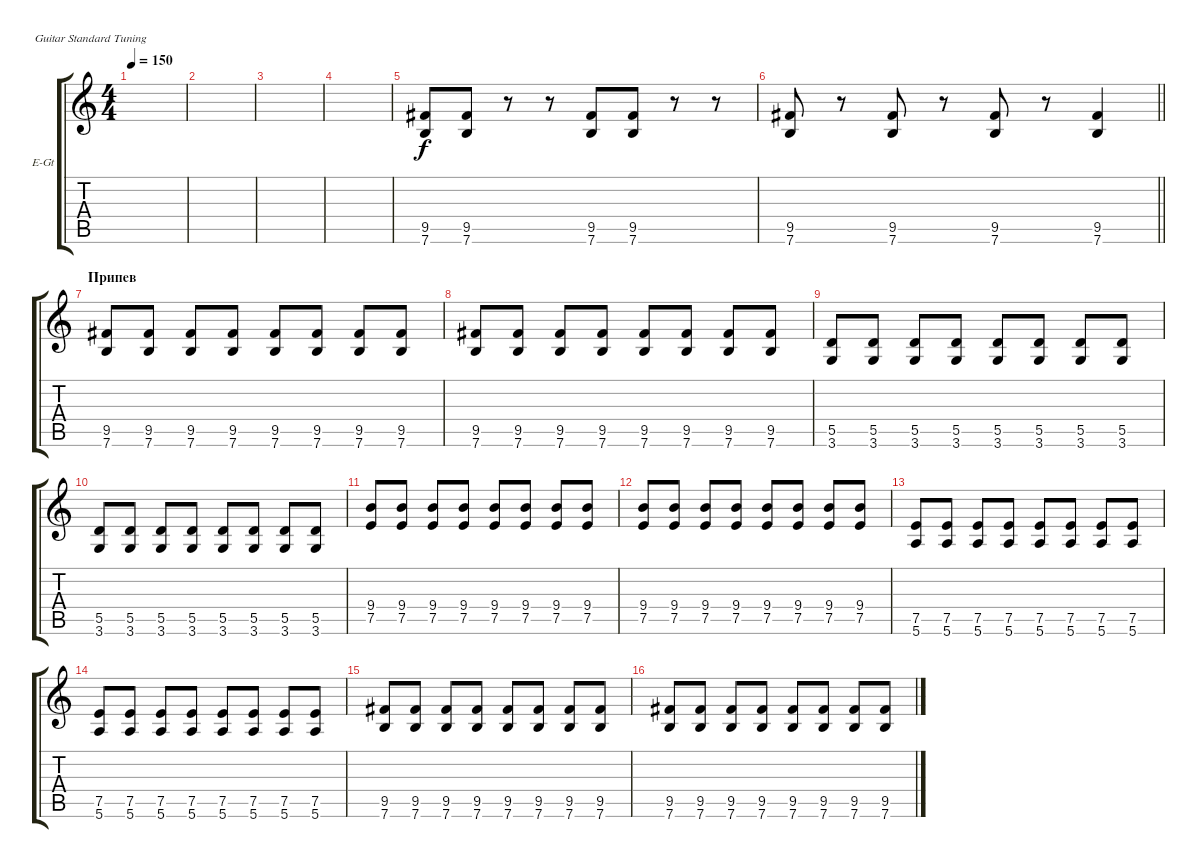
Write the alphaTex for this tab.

\bracketExtendMode groupsimilarinstruments
\firstSystemTrackNameOrientation horizontal
\otherSystemsTrackNameOrientation horizontal
\track ("Electric Rhythm Guitar" "E-Gt") {instrument overdrivenguitar}
\staff {score tabs}
\tuning (E4 B3 G3 D3 A2 E2)
\ts (4 4)
\tempo 150
\clef g2
\scale
0.333333
\ks c
|
\scale
0.333333 |
\scale
0.333333 |
\scale
0.333333 |
\scale
0.333333 (9.5 7.6).8 (9.5 7.6).8 r.8 r.8 (9.5 7.6).8 (9.5 7.6).8 r.8 r.8 |
\scale
0.333333
\barLineRight lightlight
(9.5 7.6).8 r.8 (9.5 7.6).8 r.8 (9.5 7.6).8 r.8 (9.5 7.6).4 |
\section ("" "Припев")
\scale
0.333333 (9.5 7.6).8 (9.5 7.6).8 (9.5 7.6).8 (9.5 7.6).8 (9.5 7.6).8 (9.5 7.6).8 (9.5 7.6).8 (9.5 7.6).8 |
\scale
0.333333 (9.5 7.6).8 (9.5 7.6).8 (9.5 7.6).8 (9.5 7.6).8 (9.5 7.6).8 (9.5 7.6).8 (9.5 7.6).8 (9.5 7.6).8 |
\scale
0.333333 (5.5 3.6).8 (5.5 3.6).8 (5.5 3.6).8 (5.5 3.6).8 (5.5 3.6).8 (5.5 3.6).8 (5.5 3.6).8 (5.5 3.6).8 |
\scale
0.333333 (5.5 3.6).8 (5.5 3.6).8 (5.5 3.6).8 (5.5 3.6).8 (5.5 3.6).8 (5.5 3.6).8 (5.5 3.6).8 (5.5 3.6).8 |
\scale
0.333333 (9.4 7.5).8 (9.4 7.5).8 (9.4 7.5).8 (9.4 7.5).8 (9.4 7.5).8 (9.4 7.5).8 (9.4 7.5).8 (9.4 7.5).8 |
\scale
0.333333 (9.4 7.5).8 (9.4 7.5).8 (9.4 7.5).8 (9.4 7.5).8 (9.4 7.5).8 (9.4 7.5).8 (9.4 7.5).8 (9.4 7.5).8 |
\scale
0.333333 (7.5 5.6).8 (7.5 5.6).8 (7.5 5.6).8 (7.5 5.6).8 (7.5 5.6).8 (7.5 5.6).8 (7.5 5.6).8 (7.5 5.6).8 |
\scale
0.333333 (7.5 5.6).8 (7.5 5.6).8 (7.5 5.6).8 (7.5 5.6).8 (7.5 5.6).8 (7.5 5.6).8 (7.5 5.6).8 (7.5 5.6).8 |
\scale
0.333333 (9.5 7.6).8 (9.5 7.6).8 (9.5 7.6).8 (9.5 7.6).8 (9.5 7.6).8 (9.5 7.6).8 (9.5 7.6).8 (9.5 7.6).8 |
\scale
0.333333 (9.5 7.6).8 (9.5 7.6).8 (9.5 7.6).8 (9.5 7.6).8 (9.5 7.6).8 (9.5 7.6).8 (9.5 7.6).8 (9.5 7.6).8
